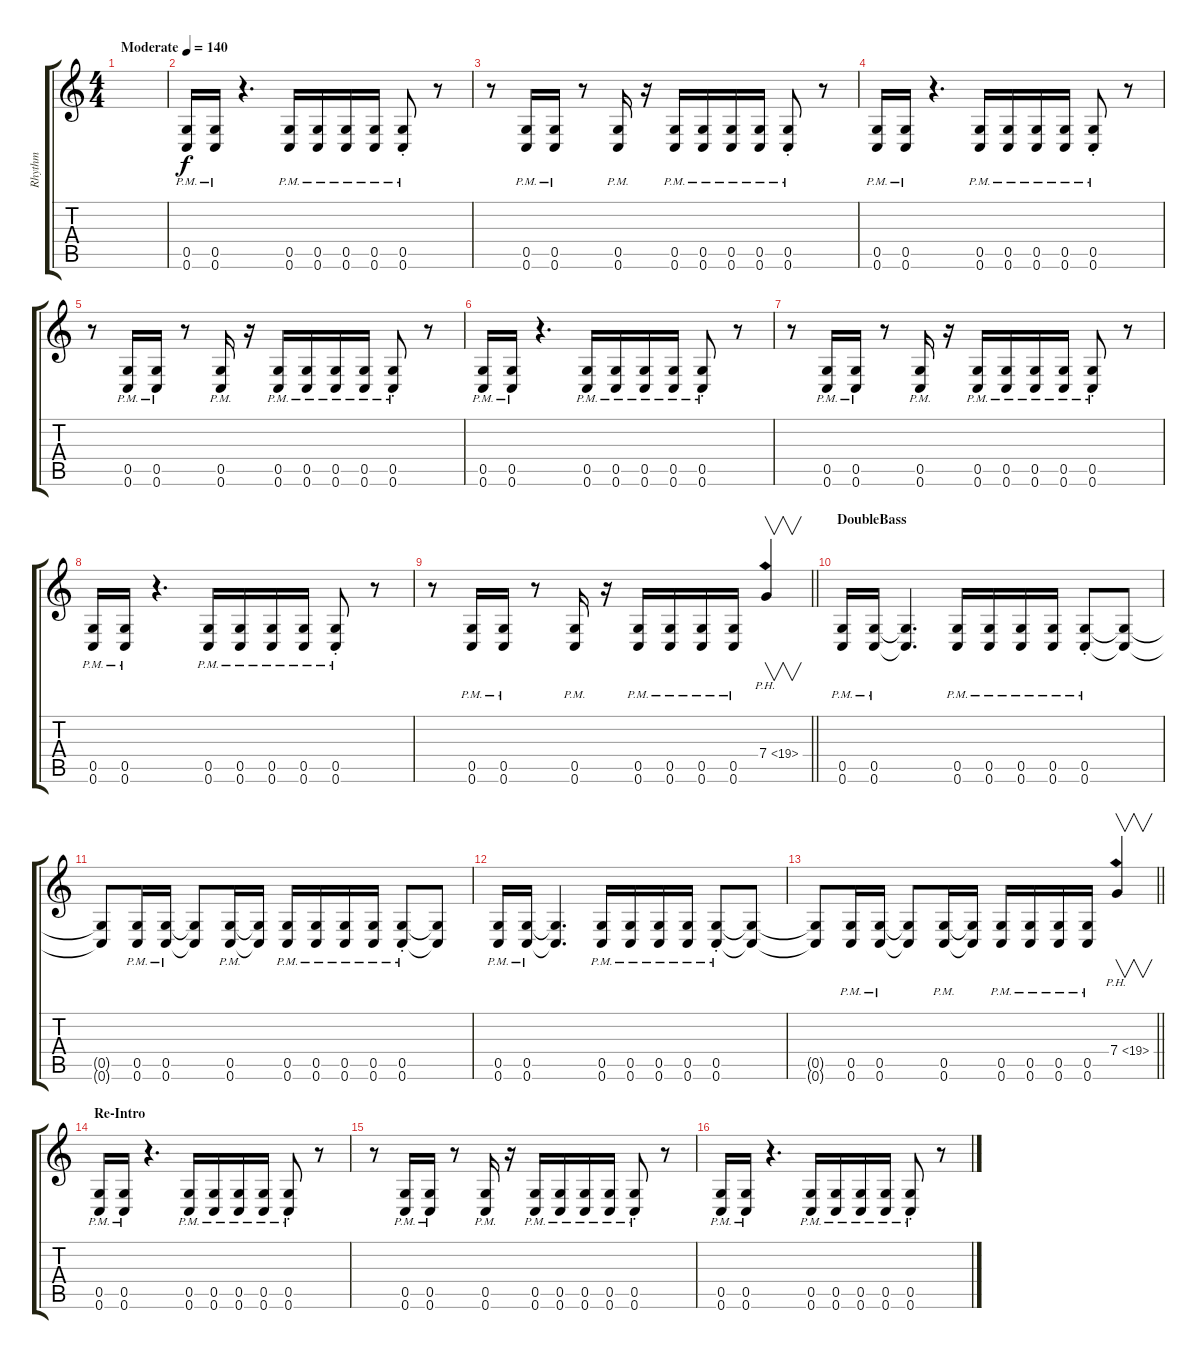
\track ("Rhythm" "Rhythm") {instrument overdrivenguitar}
\staff {score tabs}
\tuning (D4 A3 F3 C3 G2 C2) {hide}
\ts (4 4)
\tempo (140 "Moderate")
\clef g2
\ks c
|
(0.5{pm} 0.6{pm}).16 (0.5{pm} 0.6{pm}).16 r.4{d} (0.5{pm} 0.6{pm}).16 (0.5{pm} 0.6{pm}).16 (0.5{pm} 0.6{pm}).16 (0.5{pm} 0.6{pm}).16 (0.5{pm st} 0.6{pm st}).8 r.8 |
r.8 (0.5{pm} 0.6{pm}).16 (0.5{pm} 0.6{pm}).16 r.8 (0.5{pm} 0.6{pm}).16 r.16 (0.5{pm} 0.6{pm}).16 (0.5{pm} 0.6{pm}).16 (0.5{pm} 0.6{pm}).16 (0.5{pm} 0.6{pm}).16 (0.5{pm st} 0.6{pm st}).8 r.8 |
(0.5{pm} 0.6{pm}).16 (0.5{pm} 0.6{pm}).16 r.4{d} (0.5{pm} 0.6{pm}).16 (0.5{pm} 0.6{pm}).16 (0.5{pm} 0.6{pm}).16 (0.5{pm} 0.6{pm}).16 (0.5{pm st} 0.6{pm st}).8 r.8 |
r.8 (0.5{pm} 0.6{pm}).16 (0.5{pm} 0.6{pm}).16 r.8 (0.5{pm} 0.6{pm}).16 r.16 (0.5{pm} 0.6{pm}).16 (0.5{pm} 0.6{pm}).16 (0.5{pm} 0.6{pm}).16 (0.5{pm} 0.6{pm}).16 (0.5{pm st} 0.6{pm st}).8 r.8 |
(0.5{pm} 0.6{pm}).16 (0.5{pm} 0.6{pm}).16 r.4{d} (0.5{pm} 0.6{pm}).16 (0.5{pm} 0.6{pm}).16 (0.5{pm} 0.6{pm}).16 (0.5{pm} 0.6{pm}).16 (0.5{pm st} 0.6{pm st}).8 r.8 |
r.8 (0.5{pm} 0.6{pm}).16 (0.5{pm} 0.6{pm}).16 r.8 (0.5{pm} 0.6{pm}).16 r.16 (0.5{pm} 0.6{pm}).16 (0.5{pm} 0.6{pm}).16 (0.5{pm} 0.6{pm}).16 (0.5{pm} 0.6{pm}).16 (0.5{pm st} 0.6{pm st}).8 r.8 |
(0.5{pm} 0.6{pm}).16 (0.5{pm} 0.6{pm}).16 r.4{d} (0.5{pm} 0.6{pm}).16 (0.5{pm} 0.6{pm}).16 (0.5{pm} 0.6{pm}).16 (0.5{pm} 0.6{pm}).16 (0.5{pm st} 0.6{pm st}).8 r.8 |
\barLineRight lightlight
r.8 (0.5{pm} 0.6{pm}).16 (0.5{pm} 0.6{pm}).16 r.8 (0.5{pm} 0.6{pm}).16 r.16 (0.5{pm} 0.6{pm}).16 (0.5{pm} 0.6{pm}).16 (0.5{pm} 0.6{pm}).16 (0.5{pm} 0.6{pm}).16 7.4{ph 12}.4{v} |
\section ("" "DoubleBass")
(0.5{pm} 0.6{pm}).16 (0.5{pm} 0.6{pm}).16 (0.5{t} 0.6{t}).4{d} (0.5{pm} 0.6{pm}).16 (0.5{pm} 0.6{pm}).16 (0.5{pm} 0.6{pm}).16 (0.5{pm} 0.6{pm}).16 (0.5{pm st} 0.6{pm st}).8 (0.5{t} 0.6{t}).8 |
(0.5{t} 0.6{t}).8 (0.5{pm} 0.6{pm}).16 (0.5{pm} 0.6{pm}).16 (0.5{t} 0.6{t}).8 (0.5{pm} 0.6{pm}).16 (0.5{t} 0.6{t}).16 (0.5{pm} 0.6{pm}).16 (0.5{pm} 0.6{pm}).16 (0.5{pm} 0.6{pm}).16 (0.5{pm} 0.6{pm}).16 (0.5{pm st} 0.6{pm st}).8 (0.5{t} 0.6{t}).8 |
(0.5{pm} 0.6{pm}).16 (0.5{pm} 0.6{pm}).16 (0.5{t} 0.6{t}).4{d} (0.5{pm} 0.6{pm}).16 (0.5{pm} 0.6{pm}).16 (0.5{pm} 0.6{pm}).16 (0.5{pm} 0.6{pm}).16 (0.5{pm st} 0.6{pm st}).8 (0.5{t} 0.6{t}).8 |
\barLineRight lightlight
(0.5{t} 0.6{t}).8 (0.5{pm} 0.6{pm}).16 (0.5{pm} 0.6{pm}).16 (0.5{t} 0.6{t}).8 (0.5{pm} 0.6{pm}).16 (0.5{t} 0.6{t}).16 (0.5{pm} 0.6{pm}).16 (0.5{pm} 0.6{pm}).16 (0.5{pm} 0.6{pm}).16 (0.5{pm} 0.6{pm}).16 7.4{ph 12}.4{v} |
\section ("" "Re-Intro")
(0.5{pm} 0.6{pm}).16 (0.5{pm} 0.6{pm}).16 r.4{d} (0.5{pm} 0.6{pm}).16 (0.5{pm} 0.6{pm}).16 (0.5{pm} 0.6{pm}).16 (0.5{pm} 0.6{pm}).16 (0.5{pm st} 0.6{pm st}).8 r.8 |
r.8 (0.5{pm} 0.6{pm}).16 (0.5{pm} 0.6{pm}).16 r.8 (0.5{pm} 0.6{pm}).16 r.16 (0.5{pm} 0.6{pm}).16 (0.5{pm} 0.6{pm}).16 (0.5{pm} 0.6{pm}).16 (0.5{pm} 0.6{pm}).16 (0.5{pm st} 0.6{pm st}).8 r.8 |
(0.5{pm} 0.6{pm}).16 (0.5{pm} 0.6{pm}).16 r.4{d} (0.5{pm} 0.6{pm}).16 (0.5{pm} 0.6{pm}).16 (0.5{pm} 0.6{pm}).16 (0.5{pm} 0.6{pm}).16 (0.5{pm st} 0.6{pm st}).8 r.8
